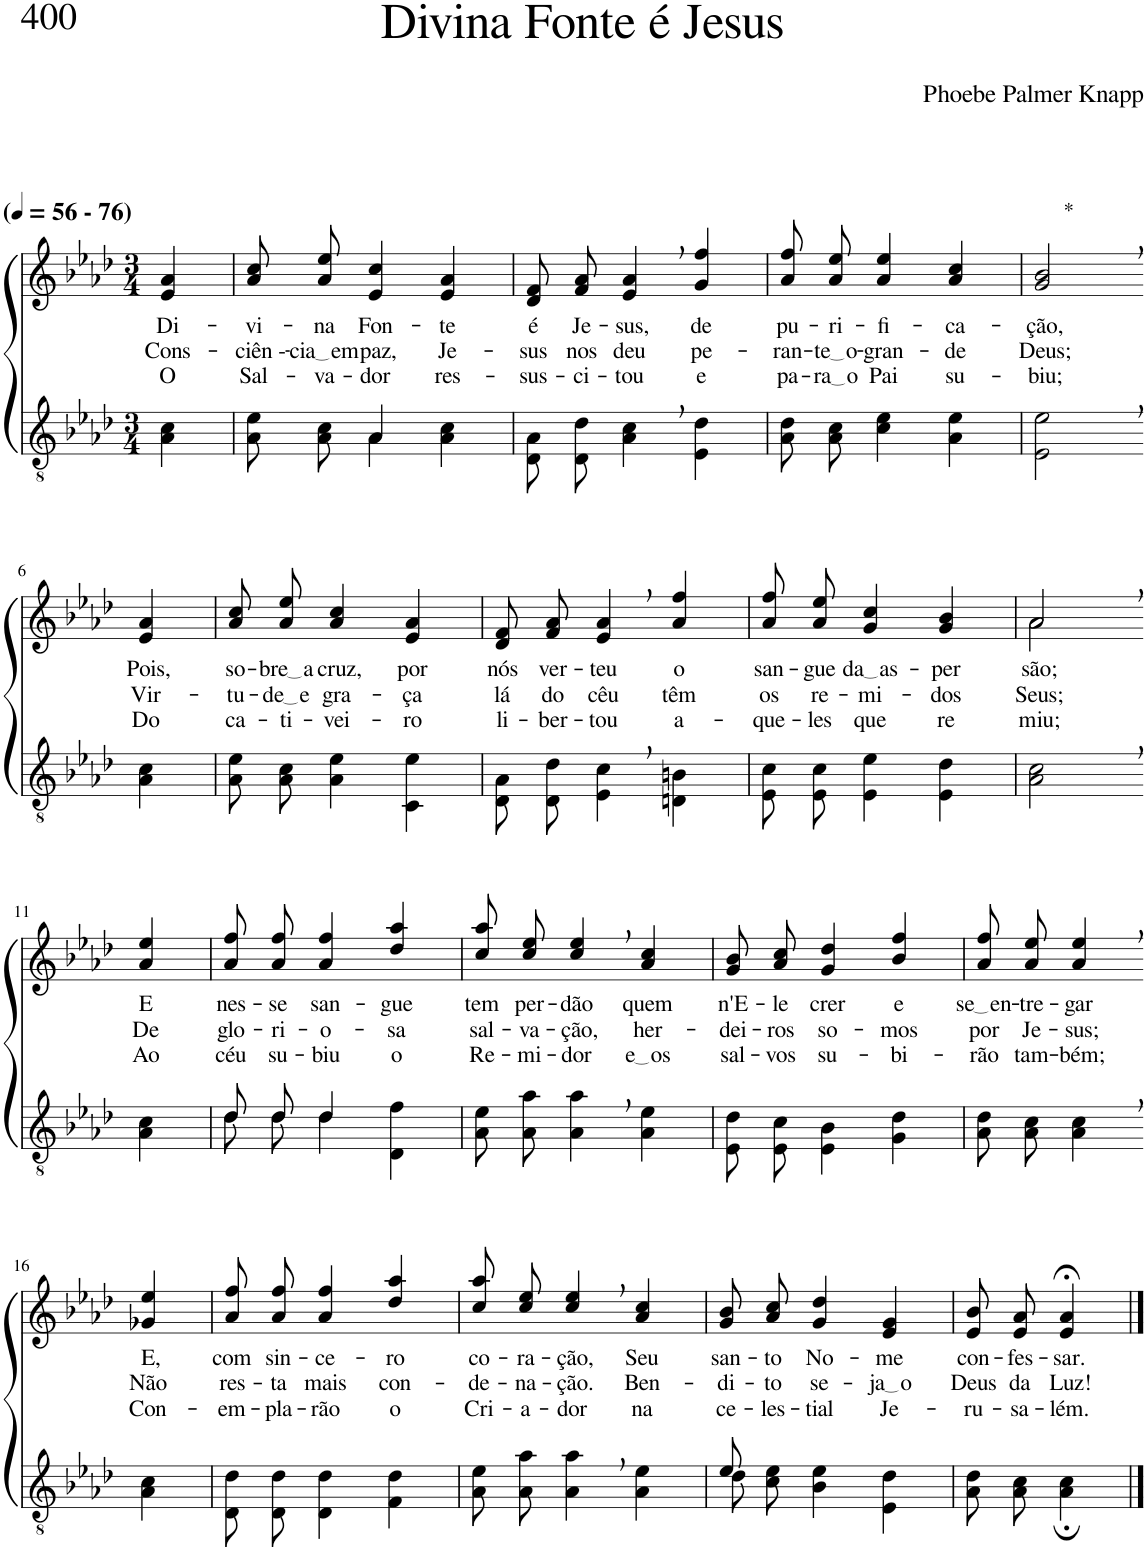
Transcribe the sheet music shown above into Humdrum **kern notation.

**kern	**kern	**text	**text	**text
*part2	*part1	*part1	*part1	*part1
*staff2	*staff1	*staff1	*staff1	*staff1
*I"Parte III e IV	*I"Parte I e II	*	*	*
*clefGv2	*clefG2	*	*	*
*Trd3c5	*Trd3c5	*	*	*
*k[b-e-a-d-]	*k[b-e-a-d-]	*	*	*
*M3/4	*M3/4	*	*	*
*MM56	*MM56	*	*	*
=1	=1	=1	=1	=1
!	!LO:TX:a:B:t=(	!	!	!
!	!LO:TX:a:B:t=- 76)	!	!	!
!	!	!LO:LY:b	!LO:LY:b	!LO:LY:b
4A-\ 4c\	4e-/ 4a-/	Di-	Cons-	O
=2	=2	=2	=2	=2
*^	*	*	*	*
!	!	!	!LO:LY:b	!LO:LY:b	!LO:LY:b
8A-\ 8e-\L	4ryy	8a-\ 8cc\L	-vi-	-ciên --	Sal-
!	!	!	!LO:LY:b	!LO:LY:b	!LO:LY:b
8A-\ 8c\J	.	8a-\ 8ee-\J	-na	cia em	-va-
!	!	!	!LO:LY:b	!LO:LY:b	!LO:LY:b
4A-\	4A-/	4e-/ 4cc/	Fon-	paz,	-dor
!	!	!	!LO:LY:b	!LO:LY:b	!LO:LY:b
4A-\ 4c\	4ryy	4e-/ 4a-/	-te	Je-	res-
=3	=3	=3	=3	=3	=3
!	!	!	!LO:LY:b	!LO:LY:b	!LO:LY:b
*v	*v	*	*	*	*
8D-/ 8A-/L	8d-/ 8f/L	é	-sus	-sus-
!	!	!LO:LY:b	!LO:LY:b	!LO:LY:b
8D-/ 8d-/J	8f/ 8a-/J	Je-	nos	-ci-
!	!	!LO:LY:b	!LO:LY:b	!LO:LY:b
4A-\, 4c\,	4e-/, 4a-/,	-sus,	deu	-tou
!	!	!LO:LY:b	!LO:LY:b	!LO:LY:b
4E-\ 4d-\	4g/ 4ff/	de	pe-	e
=4	=4	=4	=4	=4
!	!	!LO:LY:b	!LO:LY:b	!LO:LY:b
8A-\ 8d-\L	8a-\ 8ff\L	pu-	-ran-	pa-
!	!	!LO:LY:b	!LO:LY:b	!LO:LY:b
8A-\ 8c\J	8a-\ 8ee-\J	-ri-	te o	ra o
!	!	!LO:LY:b	!LO:LY:b	!LO:LY:b
4c\ 4e-\	4a-/ 4ee-/	-fi-	-gran-	Pai
!	!	!LO:LY:b	!LO:LY:b	!LO:LY:b
4A-\ 4e-\	4a-/ 4cc/	-ca-	-de	su-
=5	=5	=5	=5	=5
!	!LO:TX:a:t=*	!	!	!
!	!	!LO:LY:b	!LO:LY:b	!LO:LY:b
2E-\, 2e-\,	2g/, 2b-/,	-ção,	Deus;	-biu;
!!LO:LB:g=z
=6-	=6-	=6-	=6-	=6-
!	!	!LO:LY:b	!LO:LY:b	!LO:LY:b
4A-\ 4c\	4e-/ 4a-/	Pois,	Vir-	Do
=7	=7	=7	=7	=7
!	!	!LO:LY:b	!LO:LY:b	!LO:LY:b
8A-\ 8e-\L	8a-\ 8cc\L	so-	-tu-	ca-
!	!	!LO:LY:b	!LO:LY:b	!LO:LY:b
8A-\ 8c\J	8a-\ 8ee-\J	bre a	de e	-ti-
!	!	!LO:LY:b	!LO:LY:b	!LO:LY:b
4A-\ 4e-\	4a-/ 4cc/	cruz,	gra-	-vei-
!	!	!LO:LY:b	!LO:LY:b	!LO:LY:b
4C\ 4e-\	4e-/ 4a-/	por	-ça	-ro
=8	=8	=8	=8	=8
!	!	!LO:LY:b	!LO:LY:b	!LO:LY:b
8D-/ 8A-/L	8d-/ 8f/L	nós	lá	li-
!	!	!LO:LY:b	!LO:LY:b	!LO:LY:b
8D-/ 8d-/J	8f/ 8a-/J	ver-	do	-ber-
!	!	!LO:LY:b	!LO:LY:b	!LO:LY:b
4E-\, 4c\,	4e-/, 4a-/,	-teu	cêu	-tou
!	!	!LO:LY:b	!LO:LY:b	!LO:LY:b
4Dn\ 4Bn\	4a-/ 4ff/	o	têm	a-
=9	=9	=9	=9	=9
!	!	!LO:LY:b	!LO:LY:b	!LO:LY:b
8E-/ 8c/L	8a-\ 8ff\L	san-	os	-que-
!	!	!LO:LY:b	!LO:LY:b	!LO:LY:b
8E-/ 8c/J	8a-\ 8ee-\J	-gue	re-	-les
!	!	!LO:LY:b	!LO:LY:b	!LO:LY:b
4E-\ 4e-\	4g/ 4cc/	da as	-mi-	que
!	!	!LO:LY:b	!LO:LY:b	!LO:LY:b
4E-\ 4d-\	4g/ 4b-/	-per-	-dos	re-
=10	=10	=10	=10	=10
*	*^	*	*	*
!	!	!	!LO:LY:b	!LO:LY:b	!LO:LY:b
2A-\, 2c\,	2a-,/	2a-\	-são;	Seus;	miu;
!!LO:LB:g=z
=11-	=11-	=11-	=11-	=11-	=11-
!	!	!	!LO:LY:b	!LO:LY:b	!LO:LY:b
*	*v	*v	*	*	*
4A-\ 4c\	4a-/ 4ee-/	E	De	Ao
=12	=12	=12	=12	=12
*^	*	*	*	*
!	!	!	!LO:LY:b	!LO:LY:b	!LO:LY:b
8d-/L	8d-\L	8a-\ 8ff\L	nes-	glo-	céu
!	!	!	!LO:LY:b	!LO:LY:b	!LO:LY:b
8d-/J	8d-\J	8a-\ 8ff\J	-se	-ri-	su-
!	!	!	!LO:LY:b	!LO:LY:b	!LO:LY:b
4d-/	4d-\	4a-/ 4ff/	san-	-o-	-biu
!	!	!	!LO:LY:b	!LO:LY:b	!LO:LY:b
4ryy	4D-\ 4f\	4dd-/ 4aa-/	-gue	-sa	o
=13	=13	=13	=13	=13	=13
!	!	!	!LO:LY:b	!LO:LY:b	!LO:LY:b
*v	*v	*	*	*	*
8A-\ 8e-\L	8cc\ 8aa-\L	tem	sal-	Re-
!	!	!LO:LY:b	!LO:LY:b	!LO:LY:b
8A-\ 8a-\J	8cc\ 8ee-\J	per-	-va-	-mi-
!	!	!LO:LY:b	!LO:LY:b	!LO:LY:b
4A-\, 4a-\,	4cc/, 4ee-/,	-dão	-ção,	-dor
!	!	!LO:LY:b	!LO:LY:b	!LO:LY:b
4A-\ 4e-\	4a-/ 4cc/	quem	her-	e os
=14	=14	=14	=14	=14
!	!	!LO:LY:b	!LO:LY:b	!LO:LY:b
8E-/ 8d-/L	8g/ 8b-/L	n'E-	-dei-	sal-
!	!	!LO:LY:b	!LO:LY:b	!LO:LY:b
8E-/ 8c/J	8a-/ 8cc/J	-le	-ros	-vos
!	!	!LO:LY:b	!LO:LY:b	!LO:LY:b
4E-\ 4B-\	4g/ 4dd-/	crer	so-	su-
!	!	!LO:LY:b	!LO:LY:b	!LO:LY:b
4G\ 4d-\	4b-/ 4ff/	e	-mos	-bi-
=15	=15	=15	=15	=15
!	!	!LO:LY:b	!LO:LY:b	!LO:LY:b
8A-\ 8d-\L	8a-\ 8ff\L	se en	por	-rão
!	!	!LO:LY:b	!LO:LY:b	!LO:LY:b
8A-\ 8c\J	8a-\ 8ee-\J	-tre-	Je-	tam-
!	!	!LO:LY:b	!LO:LY:b	!LO:LY:b
4A-\, 4c\,	4a-/, 4ee-/,	-gar	-sus;	-bém;
!!LO:LB:g=z
=16-	=16-	=16-	=16-	=16-
!	!	!LO:LY:b	!LO:LY:b	!LO:LY:b
4A-\ 4c\	4g-X/ 4ee-/	E,	Não	Con-
=17	=17	=17	=17	=17
!	!	!LO:LY:b	!LO:LY:b	!LO:LY:b
8D-/ 8d-/L	8a-\ 8ff\L	com	res-	-em-
!	!	!LO:LY:b	!LO:LY:b	!LO:LY:b
8D-/ 8d-/J	8a-\ 8ff\J	sin-	-ta	-pla-
!	!	!LO:LY:b	!LO:LY:b	!LO:LY:b
4D-\ 4d-\	4a-/ 4ff/	-ce-	mais	-rão
!	!	!LO:LY:b	!LO:LY:b	!LO:LY:b
4F\ 4d-\	4dd-/ 4aa-/	-ro	con-	o
=18	=18	=18	=18	=18
!	!	!LO:LY:b	!LO:LY:b	!LO:LY:b
8A-\ 8e-\L	8cc\ 8aa-\L	co-	-de-	Cri-
!	!	!LO:LY:b	!LO:LY:b	!LO:LY:b
8A-\ 8a-\J	8cc\ 8ee-\J	-ra-	-na-	-a-
!	!	!LO:LY:b	!LO:LY:b	!LO:LY:b
4A-\, 4a-\,	4cc/, 4ee-/,	-ção,	-ção.	-dor
!	!	!LO:LY:b	!LO:LY:b	!LO:LY:b
4A-\ 4e-\	4a-/ 4cc/	Seu	Ben-	na
=19	=19	=19	=19	=19
*^	*	*	*	*
!	!	!	!LO:LY:b	!LO:LY:b	!LO:LY:b
8e-/	8d-\L	8g/ 8b-/L	san-	-di-	ce-
!	!	!	!LO:LY:b	!LO:LY:b	!LO:LY:b
2ryy	8c\ 8e-\J	8a-/ 8cc/J	-to	-to	-les-
!	!	!	!LO:LY:b	!LO:LY:b	!LO:LY:b
.	4B-\ 4e-\	4g/ 4dd-/	No-	se-	-tial
!	!	!	!LO:LY:b	!LO:LY:b	!LO:LY:b
.	4E-\ 4d-\	4e-/ 4g/	-me	ja o	Je-
8ryy	.	.	.	.	.
*v	*v	*	*	*	*
=20	=20	=20	=20	=20
!	!	!LO:LY:b	!LO:LY:b	!LO:LY:b
8A-\ 8d-\L	8e-/ 8b-/L	con-	Deus	-ru-
!	!	!LO:LY:b	!LO:LY:b	!LO:LY:b
8A-\ 8c\J	8e-/ 8a-/J	-fes-	da	-sa-
!	!	!LO:LY:b	!LO:LY:b	!LO:LY:b
4A-\; 4c\;	4e-/;< 4a-/;<	-sar.	Luz!	-lém.
==	==	==	==	==
*-	*-	*-	*-	*-
